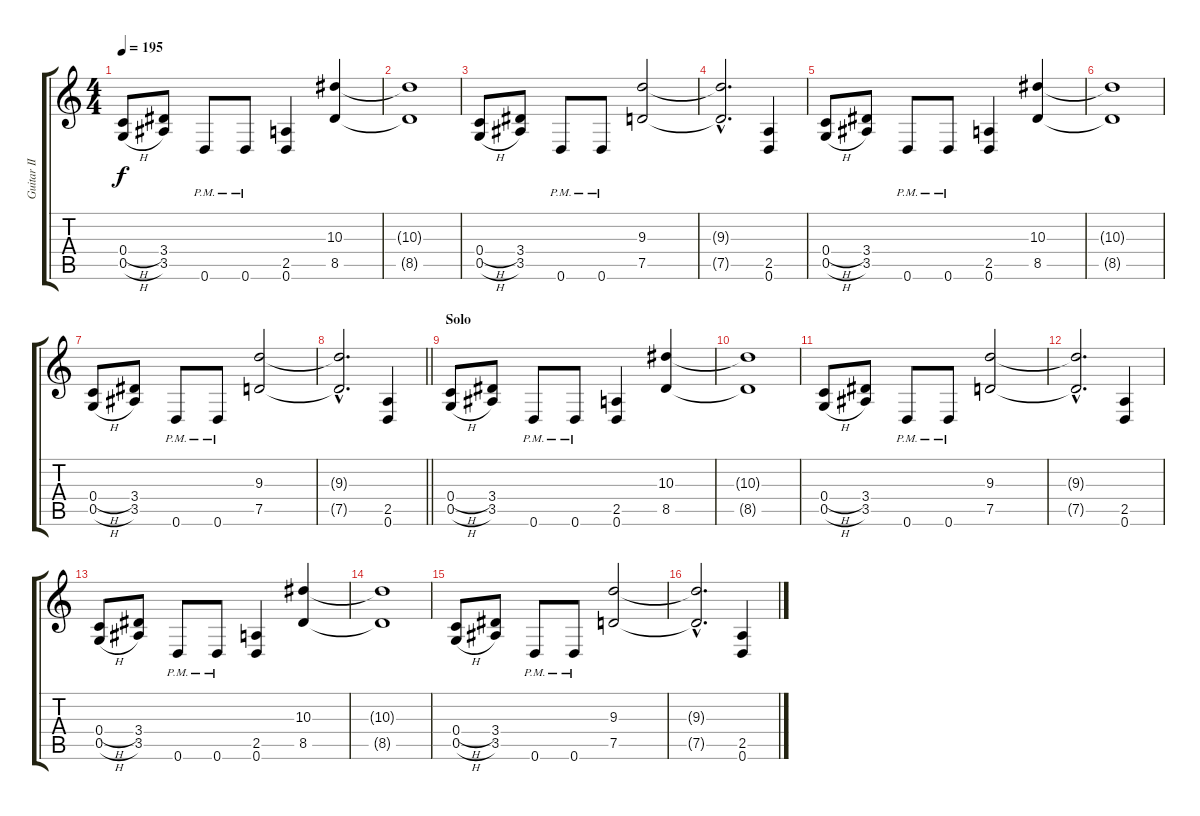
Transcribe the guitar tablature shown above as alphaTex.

\track ("Guitar II" "Guitar II") {instrument distortionguitar}
\staff {score tabs}
\tuning (D4 A3 F3 C3 G2 D2) {hide}
\ts (4 4)
\tempo 195
\clef g2
\ks c
(0.4{h} 0.5{h}).8{dy f} (3.4 3.5).8 0.6{pm}.8 0.6{pm}.8 (2.5 0.6).4 (10.3 8.5).4 |
(10.3{t} 8.5{t}).1 |
(0.4{h} 0.5{h}).8 (3.4 3.5).8 0.6{pm}.8 0.6{pm}.8 (9.3 7.5).2 |
(9.3{hac t} 7.5{hac t}).2{d} (2.5 0.6).4 |
(0.4{h} 0.5{h}).8 (3.4 3.5).8 0.6{pm}.8 0.6{pm}.8 (2.5 0.6).4 (10.3 8.5).4 |
(10.3{t} 8.5{t}).1 |
(0.4{h} 0.5{h}).8 (3.4 3.5).8 0.6{pm}.8 0.6{pm}.8 (9.3 7.5).2 |
\barLineRight lightlight
(9.3{hac t} 7.5{hac t}).2{d} (2.5 0.6).4 |
\section ("" "Solo")
(0.4{h} 0.5{h}).8 (3.4 3.5).8 0.6{pm}.8 0.6{pm}.8 (2.5 0.6).4 (10.3 8.5).4 |
(10.3{t} 8.5{t}).1 |
(0.4{h} 0.5{h}).8 (3.4 3.5).8 0.6{pm}.8 0.6{pm}.8 (9.3 7.5).2 |
(9.3{hac t} 7.5{hac t}).2{d} (2.5 0.6).4 |
(0.4{h} 0.5{h}).8 (3.4 3.5).8 0.6{pm}.8 0.6{pm}.8 (2.5 0.6).4 (10.3 8.5).4 |
(10.3{t} 8.5{t}).1 |
(0.4{h} 0.5{h}).8 (3.4 3.5).8 0.6{pm}.8 0.6{pm}.8 (9.3 7.5).2 |
(9.3{hac t} 7.5{hac t}).2{d} (2.5 0.6).4
